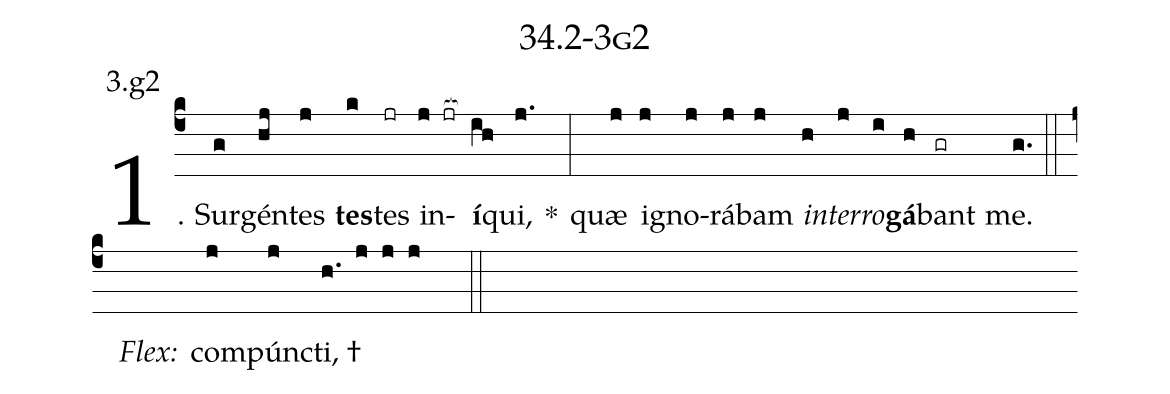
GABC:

name: 34.2-3g2;
annotation: 3.g2;
%%
(c4)1. Sur(g)gén(hj)tes(j) <b>tes</b>(k)tes(jr) in(j jr[ocb:1{])<b>í</b>(ih[ocb:0}])qui,(j.) *(:) quæ(j) i(j)gno(j)rá(j)bam(j) <i>in</i>(h)<i>ter</i>(j)<i>ro</i>(i)<b>gá</b>(h)bant(gr) me.(g.) (::)
<i>Flex:</i>()  com(j)púnc(j)ti, †(h. j j j  ::)

%E(j) u(h) o(j) u(i) a(h) e.(g.) (::)
